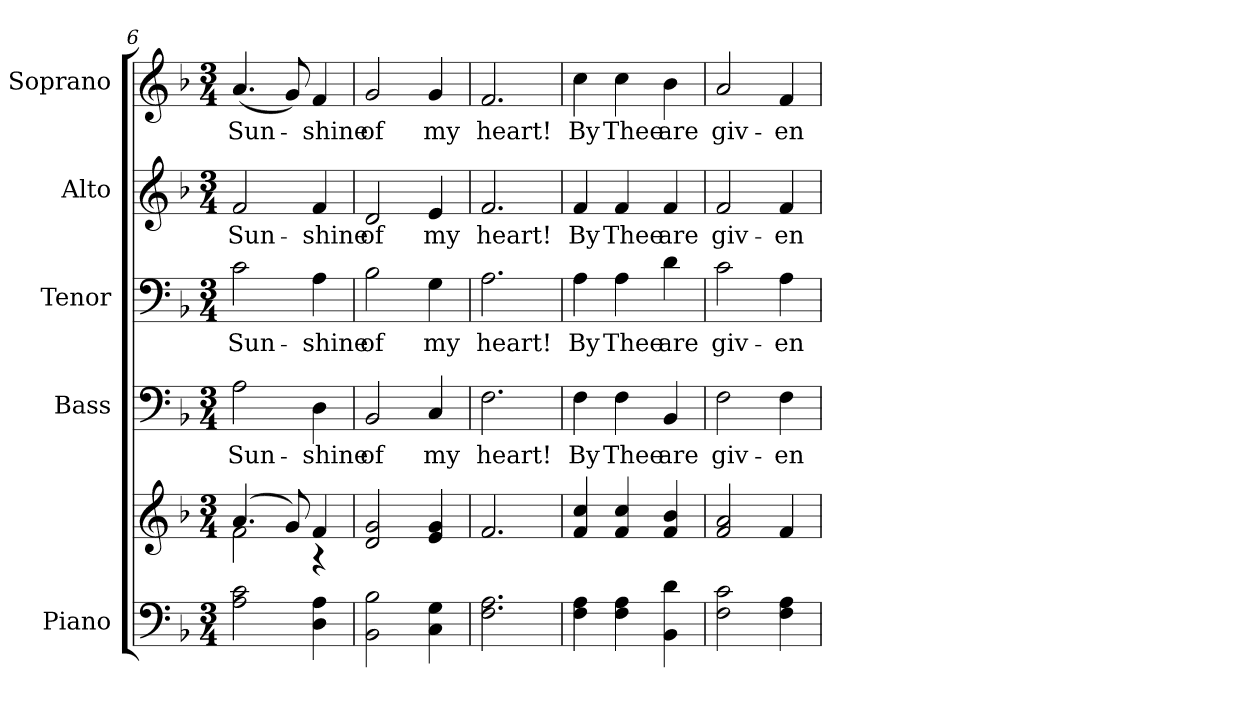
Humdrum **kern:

**kern	**kern	**kern	**text	**kern	**text	**kern	**text	**kern	**text
*part5	*part5	*part4	*part4	*part3	*part3	*part2	*part2	*part1	*part1
*staff6	*staff5	*staff4	*staff4	*staff3	*staff3	*staff2	*staff2	*staff1	*staff1
*I"Piano	*	*I"Bass	*	*I"Tenor	*	*I"Alto	*	*I"Soprano	*
*I'Pno.	*	*I'B.	*	*I'T.	*	*I'A.	*	*I'S.	*
*clefF4	*clefG2	*clefF4	*	*clefF4	*	*clefG2	*	*clefG2	*
*k[b-]	*k[b-]	*k[b-]	*	*k[b-]	*	*k[b-]	*	*k[b-]	*
*F:	*F:	*F:	*	*F:	*	*F:	*	*F:	*
*M3/4	*M3/4	*M3/4	*	*M3/4	*	*M3/4	*	*M3/4	*
=6	=6	=6	=6	=6	=6	=6	=6	=6	=6
*	*^	*	*	*	*	*	*	*	*
!	!	!	!	!LO:LY:b:color=#000000	!	!	!	!	!	!
!	!	!	!	!	!	!LO:LY:b:color=#000000	!	!	!	!
!	!	!	!	!	!	!	!	!LO:LY:b:color=#000000	!	!
!	!	!	!	!	!	!	!	!	!	!LO:LY:b:color=#000000
2Ai\ 2ci	(4.ai/	2fi\	2Ai\	Sun-	2ci\	Sun-	2fi/	Sun-	(4.ai/	Sun-
.	8gi/)	.	.	.	.	.	.	.	8gi/)	.
!	!	!	!	!LO:LY:b:color=#000000	!	!	!	!	!	!
!	!	!	!	!	!	!LO:LY:b:color=#000000	!	!	!	!
!	!	!	!	!	!	!	!	!LO:LY:b:color=#000000	!	!
!	!	!	!	!	!	!	!	!	!	!LO:LY:b:color=#000000
4Di\ 4Ai	4fi/	4r	4Di\	-shine	4Ai\	-shine	4fi/	-shine	4fi/	-shine
*	*v	*v	*	*	*	*	*	*	*	*
=7	=7	=7	=7	=7	=7	=7	=7	=7	=7
*	*^	*	*	*	*	*	*	*	*
!	!	!	!	!LO:LY:b:color=#000000	!	!	!	!	!	!
*	*v	*v	*	*	*	*	*	*	*	*
*	*^	*	*	*	*	*	*	*	*
!	!	!	!	!	!	!LO:LY:b:color=#000000	!	!	!	!
*	*v	*v	*	*	*	*	*	*	*	*
*	*^	*	*	*	*	*	*	*	*
!	!	!	!	!	!	!	!	!LO:LY:b:color=#000000	!	!
*	*v	*v	*	*	*	*	*	*	*	*
*	*^	*	*	*	*	*	*	*	*
!	!	!	!	!	!	!	!	!	!	!LO:LY:b:color=#000000
*	*v	*v	*	*	*	*	*	*	*	*
2BB-i\ 2B-i	2di/ 2gi	2BB-i/	of	2B-i\	of	2di/	of	2gi/	of
!	!	!	!LO:LY:b:color=#000000	!	!	!	!	!	!
!	!	!	!	!	!LO:LY:b:color=#000000	!	!	!	!
!	!	!	!	!	!	!	!LO:LY:b:color=#000000	!	!
!	!	!	!	!	!	!	!	!	!LO:LY:b:color=#000000
4Ci\ 4Gi	4ei/ 4gi	4Ci/	my	4Gi\	my	4ei/	my	4gi/	my
=8	=8	=8	=8	=8	=8	=8	=8	=8	=8
!	!	!	!LO:LY:b:color=#000000	!	!	!	!	!	!
!	!	!	!	!	!LO:LY:b:color=#000000	!	!	!	!
!	!	!	!	!	!	!	!LO:LY:b:color=#000000	!	!
!	!	!	!	!	!	!	!	!	!LO:LY:b:color=#000000
2.Fi\ 2.Ai	2.fi/	2.Fi\	heart!	2.Ai\	heart!	2.fi/	heart!	2.fi/	heart!
!!LO:PB:g=z
=9	=9	=9	=9	=9	=9	=9	=9	=9	=9
!	!	!	!LO:LY:b:color=#000000	!	!	!	!	!	!
!	!	!	!	!	!LO:LY:b:color=#000000	!	!	!	!
!	!	!	!	!	!	!	!LO:LY:b:color=#000000	!	!
!	!	!	!	!	!	!	!	!	!LO:LY:b:color=#000000
4Fi\ 4Ai	4fi/ 4cci	4Fi\	By	4Ai\	By	4fi/	By	4cci\	By
!	!	!	!LO:LY:b:color=#000000	!	!	!	!	!	!
!	!	!	!	!	!LO:LY:b:color=#000000	!	!	!	!
!	!	!	!	!	!	!	!LO:LY:b:color=#000000	!	!
!	!	!	!	!	!	!	!	!	!LO:LY:b:color=#000000
4Fi\ 4Ai	4fi/ 4cci	4Fi\	Thee	4Ai\	Thee	4fi/	Thee	4cci\	Thee
!	!	!	!LO:LY:b:color=#000000	!	!	!	!	!	!
!	!	!	!	!	!LO:LY:b:color=#000000	!	!	!	!
!	!	!	!	!	!	!	!LO:LY:b:color=#000000	!	!
!	!	!	!	!	!	!	!	!	!LO:LY:b:color=#000000
4BB-i\ 4di	4fi/ 4b-i	4BB-i/	are	4di\	are	4fi/	are	4b-i\	are
=10	=10	=10	=10	=10	=10	=10	=10	=10	=10
!	!	!	!LO:LY:b:color=#000000	!	!	!	!	!	!
!	!	!	!	!	!LO:LY:b:color=#000000	!	!	!	!
!	!	!	!	!	!	!	!LO:LY:b:color=#000000	!	!
!	!	!	!	!	!	!	!	!	!LO:LY:b:color=#000000
2Fi\ 2ci	2fi/ 2ai	2Fi\	giv-	2ci\	giv-	2fi/	giv-	2ai/	giv-
!	!	!	!LO:LY:b:color=#000000	!	!	!	!	!	!
!	!	!	!	!	!LO:LY:b:color=#000000	!	!	!	!
!	!	!	!	!	!	!	!LO:LY:b:color=#000000	!	!
!	!	!	!	!	!	!	!	!	!LO:LY:b:color=#000000
4Fi\ 4Ai	4fi/	4Fi\	-en	4Ai\	-en	4fi/	-en	4fi/	-en
=	=	=	=	=	=	=	=	=	=
*-	*-	*-	*-	*-	*-	*-	*-	*-	*-
